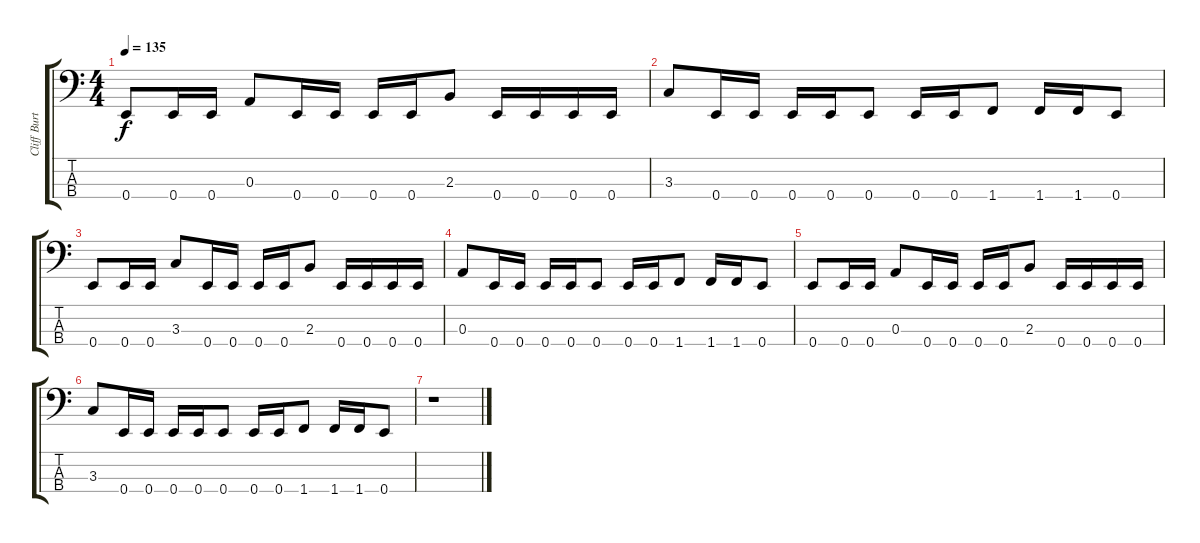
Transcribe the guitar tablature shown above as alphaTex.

\track ("Cliff Burton (Bass)" "Cliff Burt") {instrument electricbassfinger}
\staff {score tabs}
\tuning (G2 D2 A1 E1) {hide}
\ts (4 4)
\tempo 135
\clef f4
\ks c
0.4.8{dy f volume 6} 0.4.16 0.4.16 0.3.8 0.4.16 0.4.16 0.4.16 0.4.16 2.3.8 0.4.16 0.4.16 0.4.16 0.4.16 |
3.3.8 0.4.16 0.4.16 0.4.16 0.4.16 0.4.8 0.4.16 0.4.16 1.4.8 1.4.16 1.4.16 0.4.8 |
0.4.8{volume 5} 0.4.16 0.4.16 3.3.8 0.4.16 0.4.16 0.4.16 0.4.16 2.3.8 0.4.16 0.4.16 0.4.16 0.4.16 |
0.3.8 0.4.16 0.4.16 0.4.16 0.4.16 0.4.8 0.4.16 0.4.16 1.4.8 1.4.16 1.4.16 0.4.8 |
0.4.8{volume 2} 0.4.16 0.4.16 0.3.8 0.4.16 0.4.16 0.4.16 0.4.16 2.3.8 0.4.16 0.4.16 0.4.16 0.4.16 |
3.3.8 0.4.16 0.4.16 0.4.16 0.4.16 0.4.8 0.4.16 0.4.16 1.4.8 1.4.16 1.4.16 0.4.8 |
r.1
